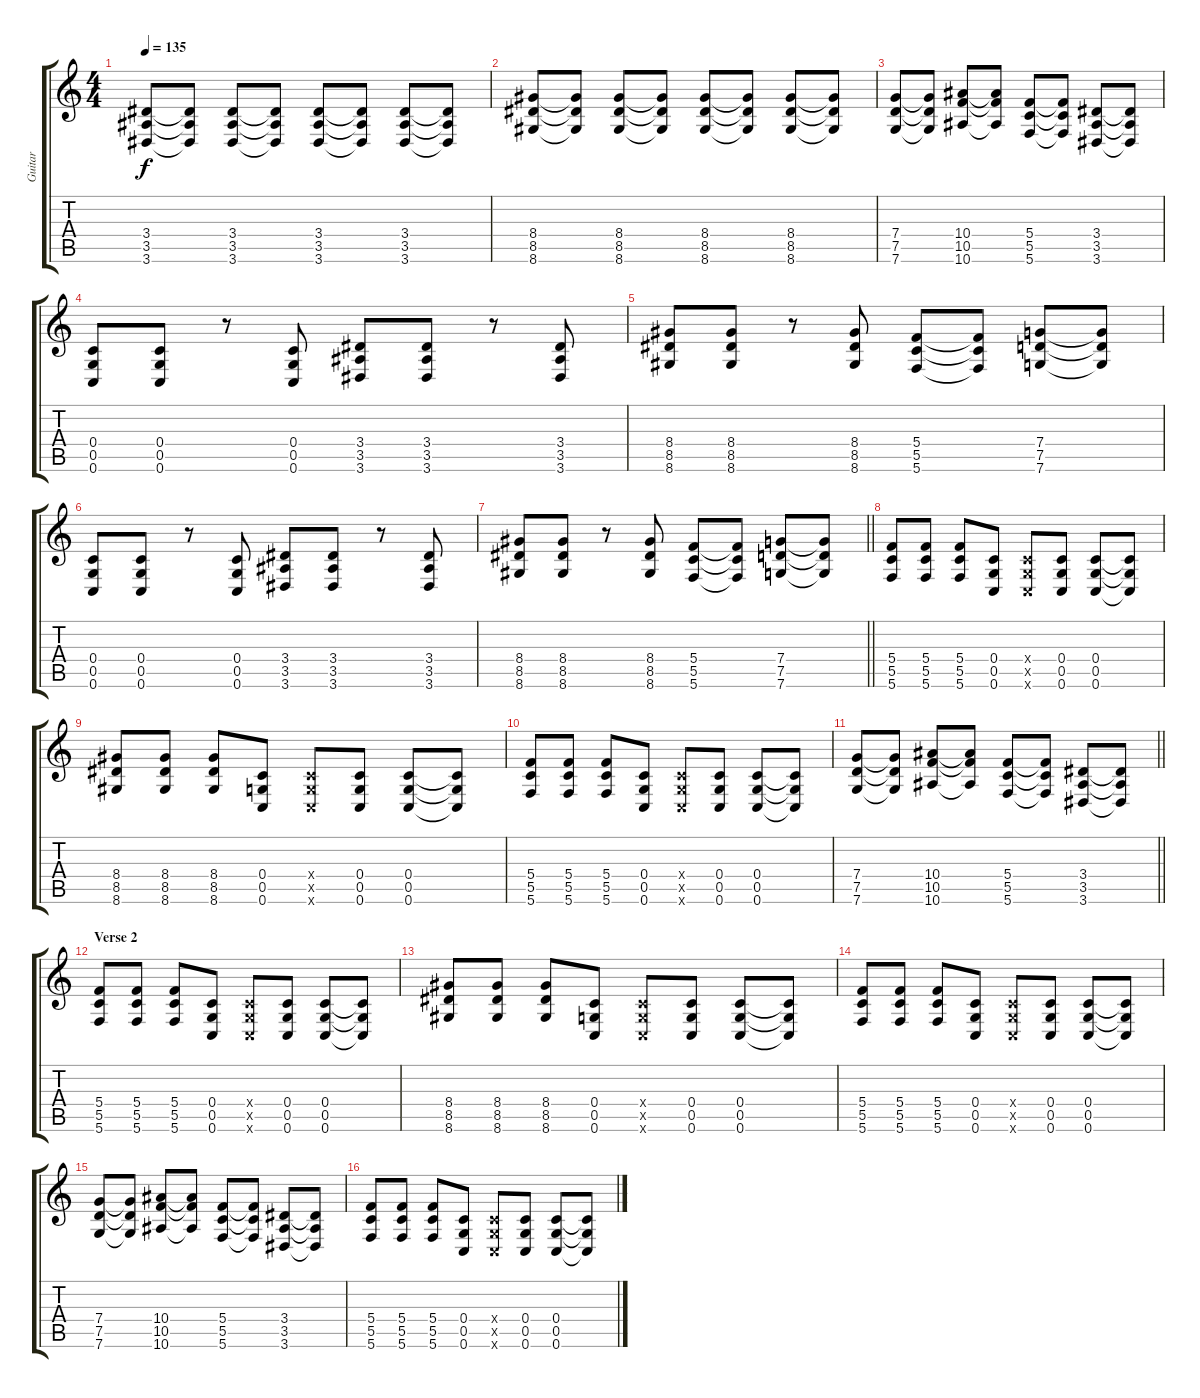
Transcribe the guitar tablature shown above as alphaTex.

\track ("Guitar" "Guitar") {instrument distortionguitar}
\staff {score tabs}
\tuning (D4 A3 F3 C3 G2 C2) {hide}
\ts (4 4)
\tempo 135
\clef g2
\ks c
(3.4 3.5 3.6).8{dy f} (3.4{t} 3.5{t} 3.6{t}).8 (3.4 3.5 3.6).8 (3.4{t} 3.5{t} 3.6{t}).8 (3.4 3.5 3.6).8 (3.4{t} 3.5{t} 3.6{t}).8 (3.4 3.5 3.6).8 (3.4{t} 3.5{t} 3.6{t}).8 |
(8.4 8.5 8.6).8 (8.4{t} 8.5{t} 8.6{t}).8 (8.4 8.5 8.6).8 (8.4{t} 8.5{t} 8.6{t}).8 (8.4 8.5 8.6).8 (8.4{t} 8.5{t} 8.6{t}).8 (8.4 8.5 8.6).8 (8.4{t} 8.5{t} 8.6{t}).8 |
(7.4 7.5 7.6).8 (7.4{t} 7.5{t} 7.6{t}).8 (10.4 10.5 10.6).8 (10.4{t} 10.5{t} 10.6{t}).8 (5.4 5.5 5.6).8 (5.4{t} 5.5{t} 5.6{t}).8 (3.4 3.5 3.6).8 (3.4{t} 3.5{t} 3.6{t}).8 |
(0.4 0.5 0.6).8 (0.4 0.5 0.6).8 r.8 (0.4 0.5 0.6).8 (3.4 3.5 3.6).8 (3.4 3.5 3.6).8 r.8 (3.4 3.5 3.6).8 |
(8.4 8.5 8.6).8 (8.4 8.5 8.6).8 r.8 (8.4 8.5 8.6).8 (5.4 5.5 5.6).8 (5.4{t} 5.5{t} 5.6{t}).8 (7.4 7.5 7.6).8 (7.4{t} 7.5{t} 7.6{t}).8 |
(0.4 0.5 0.6).8 (0.4 0.5 0.6).8 r.8 (0.4 0.5 0.6).8 (3.4 3.5 3.6).8 (3.4 3.5 3.6).8 r.8 (3.4 3.5 3.6).8 |
\barLineRight lightlight
(8.4 8.5 8.6).8 (8.4 8.5 8.6).8 r.8 (8.4 8.5 8.6).8 (5.4 5.5 5.6).8 (5.4{t} 5.5{t} 5.6{t}).8 (7.4 7.5 7.6).8 (7.4{t} 7.5{t} 7.6{t}).8 |
(5.4 5.5 5.6).8 (5.4 5.5 5.6).8 (5.4 5.5 5.6).8 (0.4 0.5 0.6).8 (0.4{x} 0.5{x} 0.6{x}).8 (0.4 0.5 0.6).8 (0.4 0.5 0.6).8 (0.4{t} 0.5{t} 0.6{t}).8 |
(8.4 8.5 8.6).8 (8.4 8.5 8.6).8 (8.4 8.5 8.6).8 (0.4 0.5 0.6).8 (0.4{x} 0.5{x} 0.6{x}).8 (0.4 0.5 0.6).8 (0.4 0.5 0.6).8 (0.4{t} 0.5{t} 0.6{t}).8 |
(5.4 5.5 5.6).8 (5.4 5.5 5.6).8 (5.4 5.5 5.6).8 (0.4 0.5 0.6).8 (0.4{x} 0.5{x} 0.6{x}).8 (0.4 0.5 0.6).8 (0.4 0.5 0.6).8 (0.4{t} 0.5{t} 0.6{t}).8 |
\barLineRight lightlight
(7.4 7.5 7.6).8 (7.4{t} 7.5{t} 7.6{t}).8 (10.4 10.5 10.6).8 (10.4{t} 10.5{t} 10.6{t}).8 (5.4 5.5 5.6).8 (5.4{t} 5.5{t} 5.6{t}).8 (3.4 3.5 3.6).8 (3.4{t} 3.5{t} 3.6{t}).8 |
\section ("" "Verse 2")
(5.4 5.5 5.6).8 (5.4 5.5 5.6).8 (5.4 5.5 5.6).8 (0.4 0.5 0.6).8 (0.4{x} 0.5{x} 0.6{x}).8 (0.4 0.5 0.6).8 (0.4 0.5 0.6).8 (0.4{t} 0.5{t} 0.6{t}).8 |
(8.4 8.5 8.6).8 (8.4 8.5 8.6).8 (8.4 8.5 8.6).8 (0.4 0.5 0.6).8 (0.4{x} 0.5{x} 0.6{x}).8 (0.4 0.5 0.6).8 (0.4 0.5 0.6).8 (0.4{t} 0.5{t} 0.6{t}).8 |
(5.4 5.5 5.6).8 (5.4 5.5 5.6).8 (5.4 5.5 5.6).8 (0.4 0.5 0.6).8 (0.4{x} 0.5{x} 0.6{x}).8 (0.4 0.5 0.6).8 (0.4 0.5 0.6).8 (0.4{t} 0.5{t} 0.6{t}).8 |
(7.4 7.5 7.6).8 (7.4{t} 7.5{t} 7.6{t}).8 (10.4 10.5 10.6).8 (10.4{t} 10.5{t} 10.6{t}).8 (5.4 5.5 5.6).8 (5.4{t} 5.5{t} 5.6{t}).8 (3.4 3.5 3.6).8 (3.4{t} 3.5{t} 3.6{t}).8 |
(5.4 5.5 5.6).8 (5.4 5.5 5.6).8 (5.4 5.5 5.6).8 (0.4 0.5 0.6).8 (0.4{x} 0.5{x} 0.6{x}).8 (0.4 0.5 0.6).8 (0.4 0.5 0.6).8 (0.4{t} 0.5{t} 0.6{t}).8
